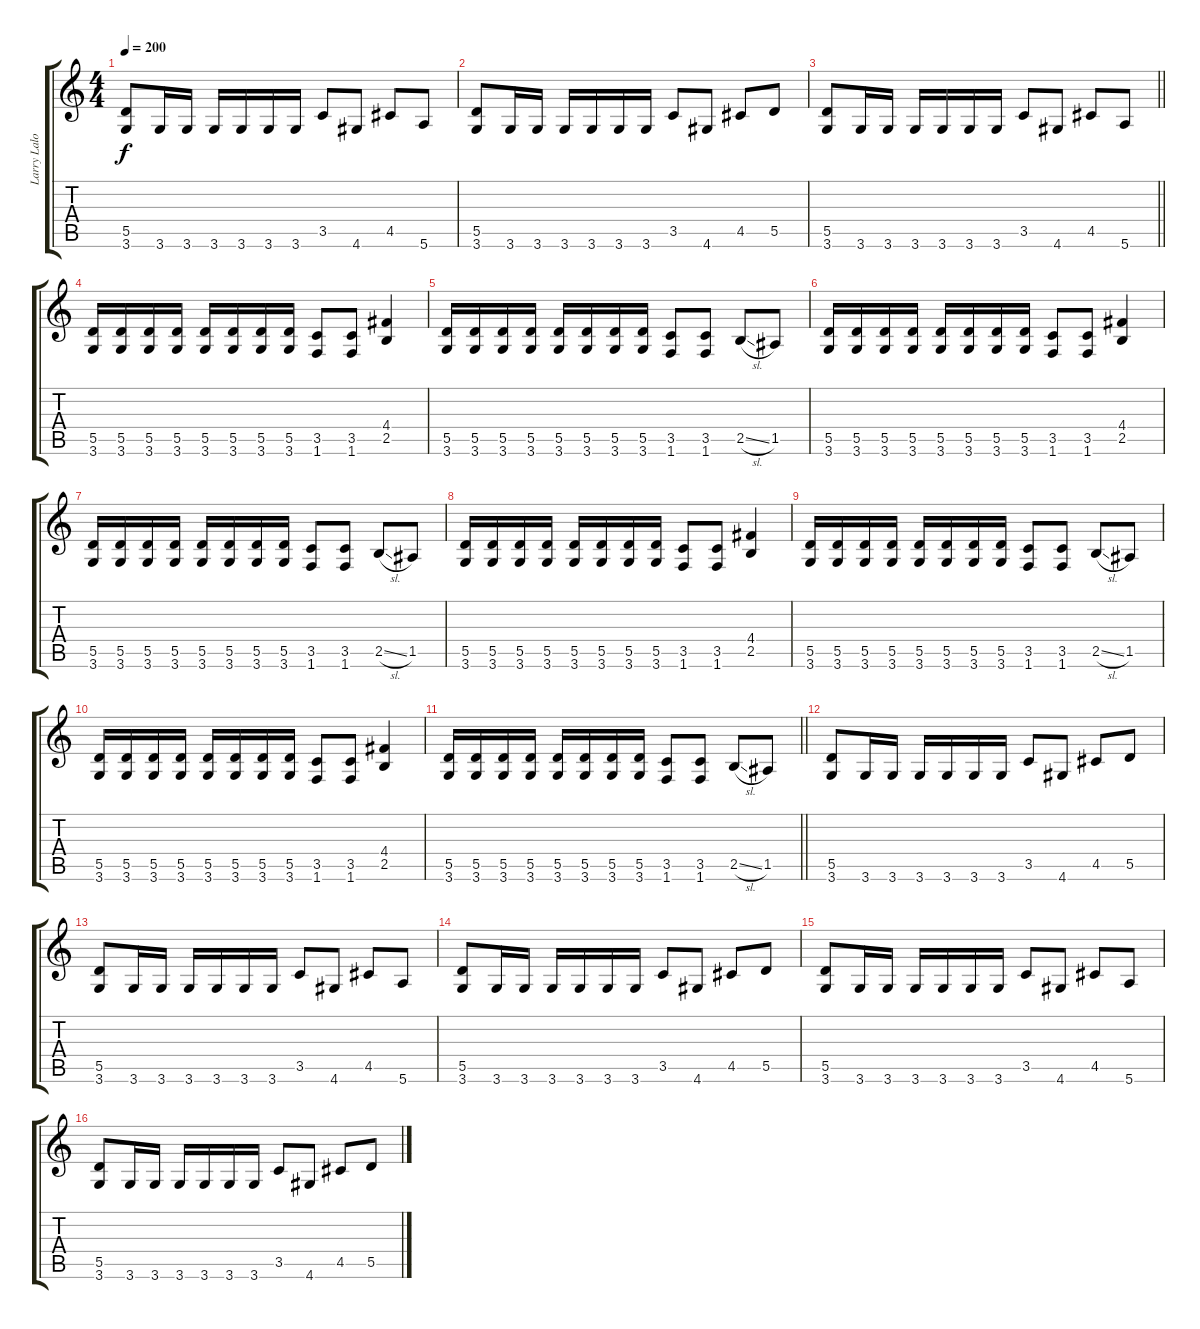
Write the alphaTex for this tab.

\track ("Larry Lalonde" "Larry Lalo") {instrument distortionguitar}
\staff {score tabs}
\tuning (E4 B3 G3 D3 A2 E2) {hide}
\ts (4 4)
\tempo 200
\clef g2
\ks c
(5.5 3.6).8{dy f} 3.6.16 3.6.16 3.6.16 3.6.16 3.6.16 3.6.16 3.5.8 4.6.8 4.5.8 5.6.8 |
(5.5 3.6).8 3.6.16 3.6.16 3.6.16 3.6.16 3.6.16 3.6.16 3.5.8 4.6.8 4.5.8 5.5.8 |
\barLineRight lightlight
(5.5 3.6).8 3.6.16 3.6.16 3.6.16 3.6.16 3.6.16 3.6.16 3.5.8 4.6.8 4.5.8 5.6.8 |
(5.5 3.6).16 (5.5 3.6).16 (5.5 3.6).16 (5.5 3.6).16 (5.5 3.6).16 (5.5 3.6).16 (5.5 3.6).16 (5.5 3.6).16 (3.5 1.6).8 (3.5 1.6).8 (4.4 2.5).4 |
(5.5 3.6).16 (5.5 3.6).16 (5.5 3.6).16 (5.5 3.6).16 (5.5 3.6).16 (5.5 3.6).16 (5.5 3.6).16 (5.5 3.6).16 (3.5 1.6).8 (3.5 1.6).8 2.5{sl}.8 1.5.8 |
(5.5 3.6).16 (5.5 3.6).16 (5.5 3.6).16 (5.5 3.6).16 (5.5 3.6).16 (5.5 3.6).16 (5.5 3.6).16 (5.5 3.6).16 (3.5 1.6).8 (3.5 1.6).8 (4.4 2.5).4 |
(5.5 3.6).16 (5.5 3.6).16 (5.5 3.6).16 (5.5 3.6).16 (5.5 3.6).16 (5.5 3.6).16 (5.5 3.6).16 (5.5 3.6).16 (3.5 1.6).8 (3.5 1.6).8 2.5{sl}.8 1.5.8 |
(5.5 3.6).16 (5.5 3.6).16 (5.5 3.6).16 (5.5 3.6).16 (5.5 3.6).16 (5.5 3.6).16 (5.5 3.6).16 (5.5 3.6).16 (3.5 1.6).8 (3.5 1.6).8 (4.4 2.5).4 |
(5.5 3.6).16 (5.5 3.6).16 (5.5 3.6).16 (5.5 3.6).16 (5.5 3.6).16 (5.5 3.6).16 (5.5 3.6).16 (5.5 3.6).16 (3.5 1.6).8 (3.5 1.6).8 2.5{sl}.8 1.5.8 |
(5.5 3.6).16 (5.5 3.6).16 (5.5 3.6).16 (5.5 3.6).16 (5.5 3.6).16 (5.5 3.6).16 (5.5 3.6).16 (5.5 3.6).16 (3.5 1.6).8 (3.5 1.6).8 (4.4 2.5).4 |
\barLineRight lightlight
(5.5 3.6).16 (5.5 3.6).16 (5.5 3.6).16 (5.5 3.6).16 (5.5 3.6).16 (5.5 3.6).16 (5.5 3.6).16 (5.5 3.6).16 (3.5 1.6).8 (3.5 1.6).8 2.5{sl}.8 1.5.8 |
(5.5 3.6).8 3.6.16 3.6.16 3.6.16 3.6.16 3.6.16 3.6.16 3.5.8 4.6.8 4.5.8 5.5.8 |
(5.5 3.6).8 3.6.16 3.6.16 3.6.16 3.6.16 3.6.16 3.6.16 3.5.8 4.6.8 4.5.8 5.6.8 |
(5.5 3.6).8 3.6.16 3.6.16 3.6.16 3.6.16 3.6.16 3.6.16 3.5.8 4.6.8 4.5.8 5.5.8 |
(5.5 3.6).8 3.6.16 3.6.16 3.6.16 3.6.16 3.6.16 3.6.16 3.5.8 4.6.8 4.5.8 5.6.8 |
(5.5 3.6).8 3.6.16 3.6.16 3.6.16 3.6.16 3.6.16 3.6.16 3.5.8 4.6.8 4.5.8 5.5.8
